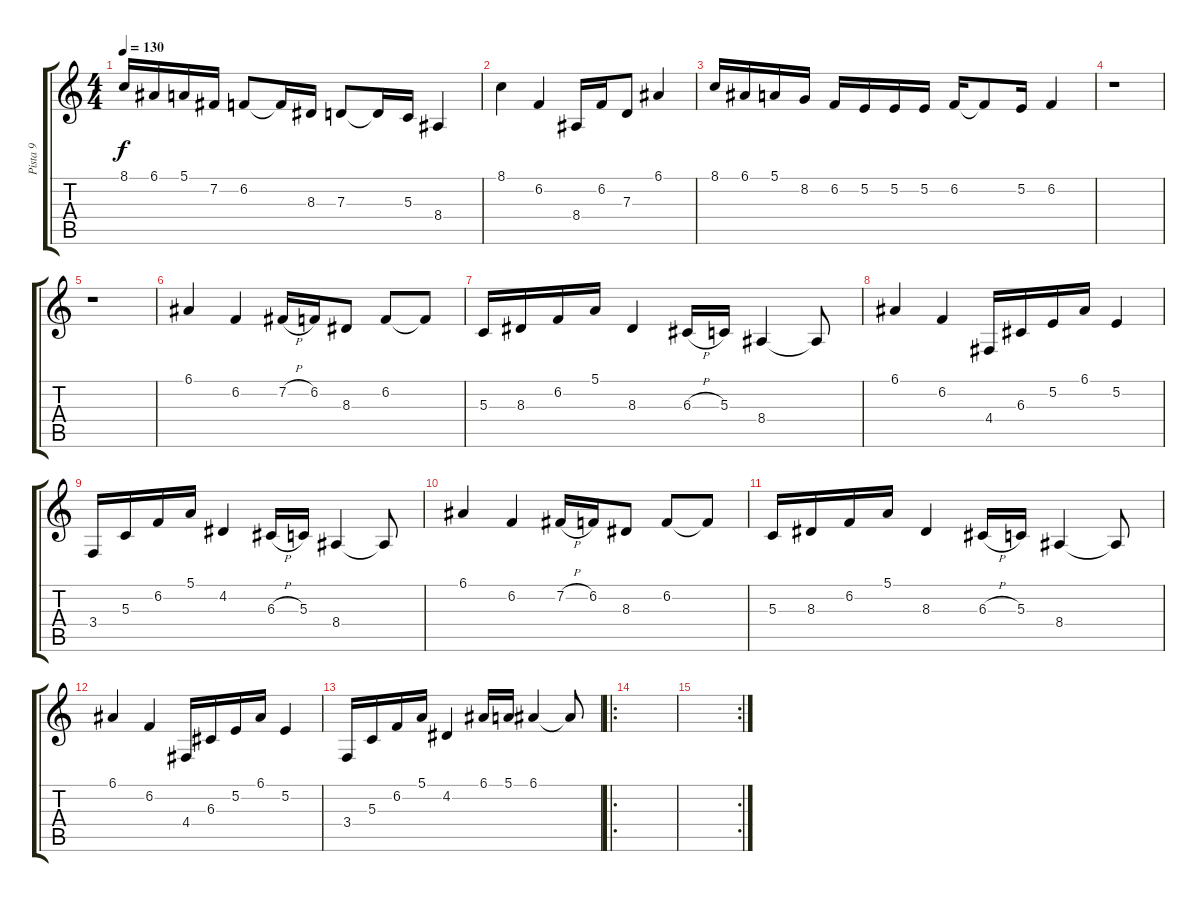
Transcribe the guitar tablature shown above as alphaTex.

\track ("Pista 9" "Pista 9") {instrument clavinet}
\staff {score tabs}
\tuning (E4 B3 G3 D3 A2 E2) {hide}
\ts (4 4)
\tempo 130
\clef g2
\ks c
8.1.16{dy f} 6.1.16 5.1.16 7.2.16 6.2.8 6.2{t}.16 8.3.16 7.3.8 7.3{t}.16 5.3.16 8.4.4 |
8.1.4 6.2.4 8.4.16 6.2.16 7.3.8 6.1.4 |
8.1.16 6.1.16 5.1.16 8.2.16 6.2.16 5.2.16 5.2.16 5.2.16 6.2.16 6.2{t}.8 5.2.16 6.2.4 |
r.1 |
r.1 |
6.1.4 6.2.4 7.2{h}.16 6.2.16 8.3.8 6.2.8 6.2{t}.8 |
5.3.16 8.3.16 6.2.16 5.1.16 8.3.4 6.3{h}.16 5.3.16 8.4.4 8.4{t}.8 |
6.1.4 6.2.4 4.4.16 6.3.16 5.2.16 6.1.16 5.2.4 |
3.4.16 5.3.16 6.2.16 5.1.16 4.2.4 6.3{h}.16 5.3.16 8.4.4 8.4{t}.8 |
6.1.4 6.2.4 7.2{h}.16 6.2.16 8.3.8 6.2.8 6.2{t}.8 |
5.3.16 8.3.16 6.2.16 5.1.16 8.3.4 6.3{h}.16 5.3.16 8.4.4 8.4{t}.8 |
6.1.4 6.2.4 4.4.16 6.3.16 5.2.16 6.1.16 5.2.4 |
3.4.16 5.3.16 6.2.16 5.1.16 4.2.4 6.1.16 5.1.16 6.1.4 6.1{t}.8 |
\ro
|
\rc 2
